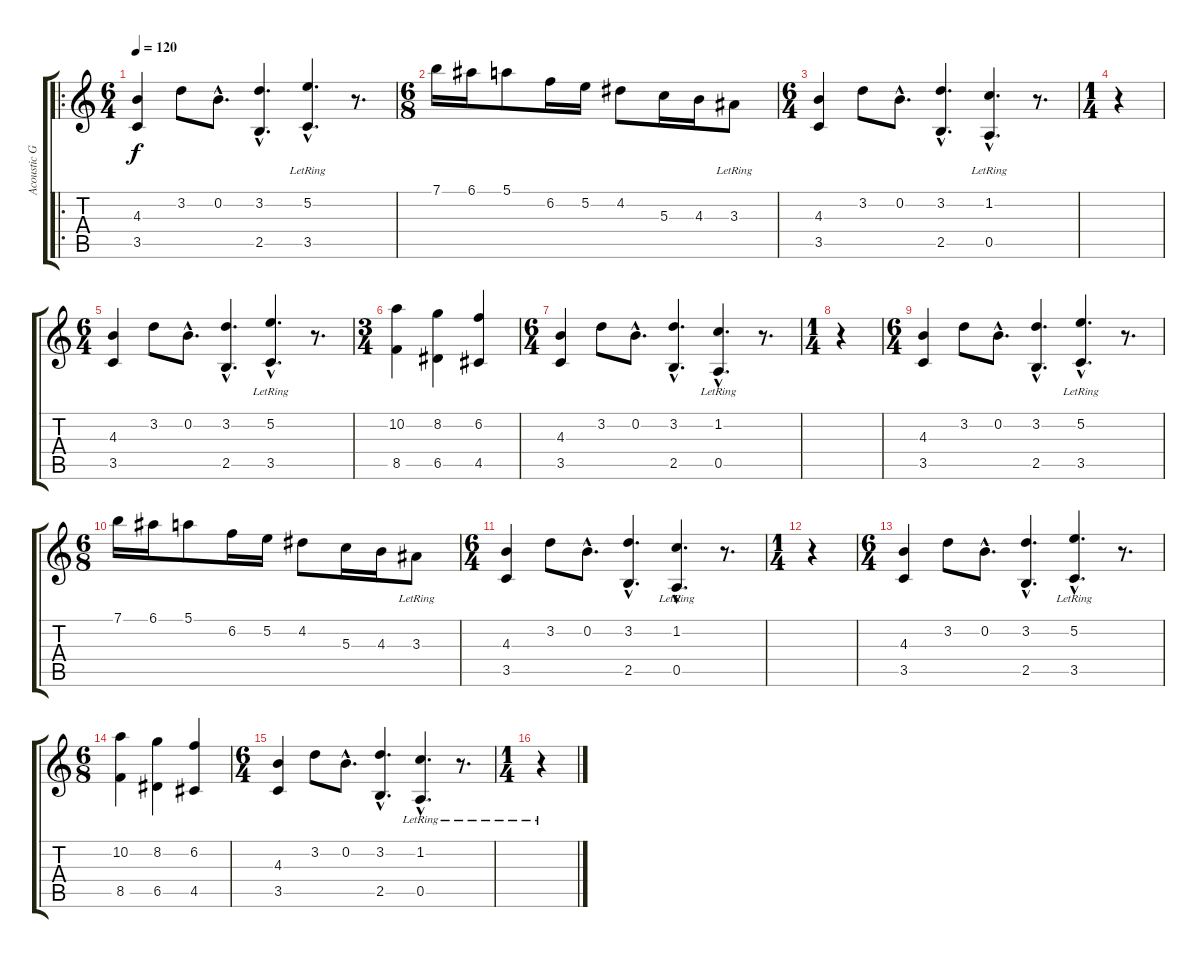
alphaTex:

\track ("Acoustic Guitar" "Acoustic G") {instrument acousticguitarnylon}
\staff {score tabs}
\tuning (E4 B3 G3 D3 A2 E2) {hide}
\ro
\ts (6 4)
\tempo 120
\clef g2
\ks c
(4.3 3.5).4{dy f instrument acousticguitarnylon} 3.2.8 0.2{hac}.8{d} (3.2{hac} 2.5{hac}).4{d} (5.2{hac} 3.5{hac lr}).4{d} r.8{d} |
\ts (6 8)
7.1.16 6.1.16 5.1.8 6.2.16 5.2.16 4.2.8 5.3.16 4.3.16 3.3{lr}.8 |
\ts (6 4)
(4.3 3.5).4 3.2.8 0.2{hac}.8{d} (3.2{hac} 2.5{hac}).4{d} (1.2{hac} 0.5{hac lr}).4{d} r.8{d} |
\ts (1 4)
r.4 |
\ts (6 4)
(4.3 3.5).4 3.2.8 0.2{hac}.8{d} (3.2{hac} 2.5{hac}).4{d} (5.2{hac} 3.5{hac lr}).4{d} r.8{d} |
\ts (3 4)
(10.2 8.5).4 (8.2 6.5).4 (6.2 4.5).4 |
\ts (6 4)
(4.3 3.5).4 3.2.8 0.2{hac}.8{d} (3.2{hac} 2.5{hac}).4{d} (1.2{hac} 0.5{hac lr}).4{d} r.8{d} |
\ts (1 4)
r.4 |
\ts (6 4)
(4.3 3.5).4 3.2.8 0.2{hac}.8{d} (3.2{hac} 2.5{hac}).4{d} (5.2{hac} 3.5{hac lr}).4{d} r.8{d} |
\ts (6 8)
7.1.16 6.1.16 5.1.8 6.2.16 5.2.16 4.2.8 5.3.16 4.3.16 3.3{lr}.8 |
\ts (6 4)
(4.3 3.5).4 3.2.8 0.2{hac}.8{d} (3.2{hac} 2.5{hac}).4{d} (1.2{hac} 0.5{hac lr}).4{d} r.8{d} |
\ts (1 4)
r.4 |
\ts (6 4)
(4.3 3.5).4 3.2.8 0.2{hac}.8{d} (3.2{hac} 2.5{hac}).4{d} (5.2{hac} 3.5{hac lr}).4{d} r.8{d} |
\ts (6 8)
(10.2 8.5).4 (8.2 6.5).4 (6.2 4.5).4 |
\ts (6 4)
(4.3 3.5).4 3.2.8 0.2{hac}.8{d} (3.2{hac} 2.5{hac}).4{d} (1.2{hac} 0.5{hac lr}).4{d} r.8{d} |
\ts (1 4)
r.4
